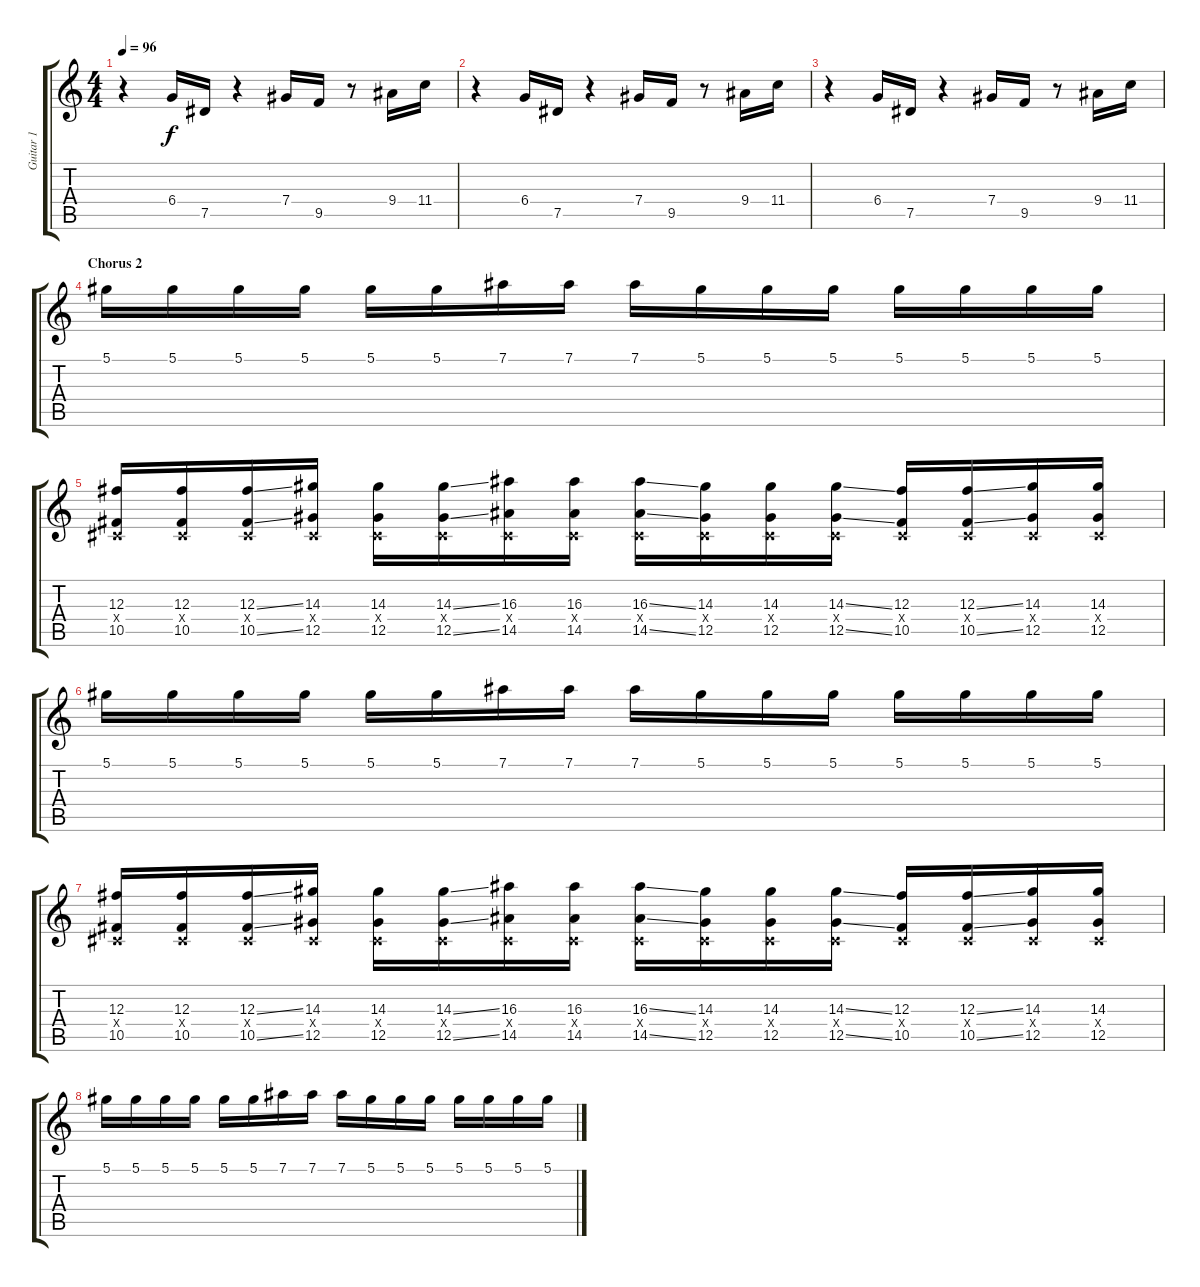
\track ("Guitar 1" "Guitar 1") {instrument distortionguitar}
\staff {score tabs}
\tuning (Eb4 Bb3 Gb3 Db3 Ab2 Db2) {hide}
\ts (4 4)
\tempo 96
\clef g2
\ks c
r.4{dy f} 6.4.16 7.5.16 r.4 7.4.16 9.5.16 r.8 9.4.16 11.4.16 |
r.4 6.4.16 7.5.16 r.4 7.4.16 9.5.16 r.8 9.4.16 11.4.16 |
r.4 6.4.16 7.5.16 r.4 7.4.16 9.5.16 r.8 9.4.16 11.4.16 |
\section ("" "Chorus 2")
5.1.16 5.1.16 5.1.16 5.1.16 5.1.16 5.1.16 7.1.16 7.1.16 7.1.16 5.1.16 5.1.16 5.1.16 5.1.16 5.1.16 5.1.16 5.1.16 |
(12.3 0.4{x} 10.5).16 (12.3 0.4{x} 10.5).16 (12.3{ss} 0.4{x} 10.5{ss}).16 (14.3 0.4{x} 12.5).16 (14.3 0.4{x} 12.5).16 (14.3{ss} 0.4{x} 12.5{ss}).16 (16.3 0.4{x} 14.5).16 (16.3 0.4{x} 14.5).16 (16.3{ss} 0.4{x} 14.5{ss}).16 (14.3 0.4{x} 12.5).16 (14.3 0.4{x} 12.5).16 (14.3{ss} 0.4{x} 12.5{ss}).16 (12.3 0.4{x} 10.5).16 (12.3{ss} 0.4{x} 10.5{ss}).16 (14.3 0.4{x} 12.5).16 (14.3 0.4{x} 12.5).16 |
5.1.16 5.1.16 5.1.16 5.1.16 5.1.16 5.1.16 7.1.16 7.1.16 7.1.16 5.1.16 5.1.16 5.1.16 5.1.16 5.1.16 5.1.16 5.1.16 |
(12.3 0.4{x} 10.5).16 (12.3 0.4{x} 10.5).16 (12.3{ss} 0.4{x} 10.5{ss}).16 (14.3 0.4{x} 12.5).16 (14.3 0.4{x} 12.5).16 (14.3{ss} 0.4{x} 12.5{ss}).16 (16.3 0.4{x} 14.5).16 (16.3 0.4{x} 14.5).16 (16.3{ss} 0.4{x} 14.5{ss}).16 (14.3 0.4{x} 12.5).16 (14.3 0.4{x} 12.5).16 (14.3{ss} 0.4{x} 12.5{ss}).16 (12.3 0.4{x} 10.5).16 (12.3{ss} 0.4{x} 10.5{ss}).16 (14.3 0.4{x} 12.5).16 (14.3 0.4{x} 12.5).16 |
5.1.16 5.1.16 5.1.16 5.1.16 5.1.16 5.1.16 7.1.16 7.1.16 7.1.16 5.1.16 5.1.16 5.1.16 5.1.16 5.1.16 5.1.16 5.1.16
